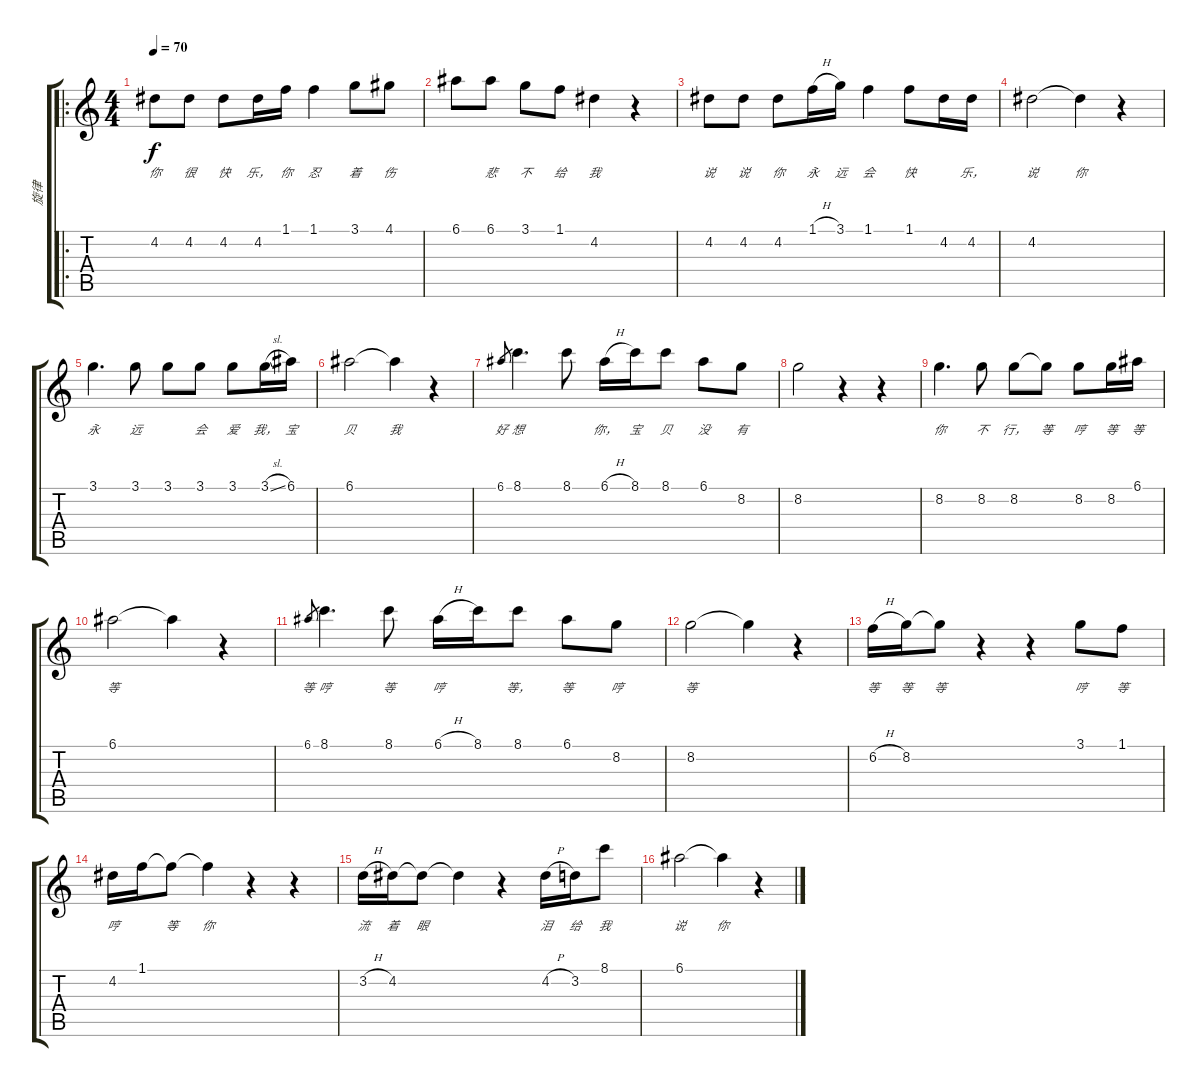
\track ("旋律" "旋律") {instrument acousticguitarnylon}
\staff {score tabs}
\tuning (E4 B3 G3 D3 A2 E2) {hide}
\ro
\ts (4 4)
\tempo 70
\clef g2
\ks c
4.2.8{lyrics (0 "你") lyrics (1 "") lyrics (2 "") lyrics (3 "") lyrics (4 "") dy f} 4.2.8{lyrics (0 "很") lyrics (1 "") lyrics (2 "") lyrics (3 "") lyrics (4 "")} 4.2.8{lyrics (0 "快") lyrics (1 "") lyrics (2 "") lyrics (3 "") lyrics (4 "")} 4.2.16{lyrics (0 "乐，") lyrics (1 "") lyrics (2 "") lyrics (3 "") lyrics (4 "")} 1.1.16{lyrics (0 "你") lyrics (1 "") lyrics (2 "") lyrics (3 "") lyrics (4 "")} 1.1.4{lyrics (0 "忍") lyrics (1 "") lyrics (2 "") lyrics (3 "") lyrics (4 "")} 3.1.8{lyrics (0 "着") lyrics (1 "") lyrics (2 "") lyrics (3 "") lyrics (4 "")} 4.1.8{lyrics (0 "伤") lyrics (1 "") lyrics (2 "") lyrics (3 "") lyrics (4 "")} |
6.1.8{lyrics (0 "") lyrics (1 "") lyrics (2 "") lyrics (3 "") lyrics (4 "")} 6.1.8{lyrics (0 "悲") lyrics (1 "") lyrics (2 "") lyrics (3 "") lyrics (4 "")} 3.1.8{lyrics (0 "不") lyrics (1 "") lyrics (2 "") lyrics (3 "") lyrics (4 "")} 1.1.8{lyrics (0 "给") lyrics (1 "") lyrics (2 "") lyrics (3 "") lyrics (4 "")} 4.2.4{lyrics (0 "我") lyrics (1 "") lyrics (2 "") lyrics (3 "") lyrics (4 "")} r.4 |
4.2.8{lyrics (0 "说") lyrics (1 "") lyrics (2 "") lyrics (3 "") lyrics (4 "")} 4.2.8{lyrics (0 "说") lyrics (1 "") lyrics (2 "") lyrics (3 "") lyrics (4 "")} 4.2.8{lyrics (0 "你") lyrics (1 "") lyrics (2 "") lyrics (3 "") lyrics (4 "")} 1.1{h}.16{lyrics (0 "永") lyrics (1 "") lyrics (2 "") lyrics (3 "") lyrics (4 "")} 3.1.16{lyrics (0 "远") lyrics (1 "") lyrics (2 "") lyrics (3 "") lyrics (4 "")} 1.1.4{lyrics (0 "会") lyrics (1 "") lyrics (2 "") lyrics (3 "") lyrics (4 "")} 1.1.8{lyrics (0 "快") lyrics (1 "") lyrics (2 "") lyrics (3 "") lyrics (4 "")} 4.2.16{lyrics (0 "") lyrics (1 "") lyrics (2 "") lyrics (3 "") lyrics (4 "")} 4.2.16{lyrics (0 "乐，") lyrics (1 "") lyrics (2 "") lyrics (3 "") lyrics (4 "")} |
4.2.2{lyrics (0 "说") lyrics (1 "") lyrics (2 "") lyrics (3 "") lyrics (4 "")} 4.2{t}.4{lyrics (0 "你") lyrics (1 "") lyrics (2 "") lyrics (3 "") lyrics (4 "")} r.4 |
3.1.4{d lyrics (0 "永") lyrics (1 "") lyrics (2 "") lyrics (3 "") lyrics (4 "")} 3.1.8{lyrics (0 "远") lyrics (1 "") lyrics (2 "") lyrics (3 "") lyrics (4 "")} 3.1.8{lyrics (0 "") lyrics (1 "") lyrics (2 "") lyrics (3 "") lyrics (4 "")} 3.1.8{lyrics (0 "会") lyrics (1 "") lyrics (2 "") lyrics (3 "") lyrics (4 "")} 3.1.8{lyrics (0 "爱") lyrics (1 "") lyrics (2 "") lyrics (3 "") lyrics (4 "")} 3.1{sl}.16{lyrics (0 "我，") lyrics (1 "") lyrics (2 "") lyrics (3 "") lyrics (4 "")} 6.1.16{lyrics (0 "宝") lyrics (1 "") lyrics (2 "") lyrics (3 "") lyrics (4 "")} |
6.1.2{lyrics (0 "贝") lyrics (1 "") lyrics (2 "") lyrics (3 "") lyrics (4 "")} 6.1{t}.4{lyrics (0 "我") lyrics (1 "") lyrics (2 "") lyrics (3 "") lyrics (4 "")} r.4 |
6.1.8{lyrics (0 "好") lyrics (1 "") lyrics (2 "") lyrics (3 "") lyrics (4 "") gr} 8.1.4{d lyrics (0 "想") lyrics (1 "") lyrics (2 "") lyrics (3 "") lyrics (4 "")} 8.1.8{lyrics (0 "") lyrics (1 "") lyrics (2 "") lyrics (3 "") lyrics (4 "")} 6.1{h}.16{lyrics (0 "你，") lyrics (1 "") lyrics (2 "") lyrics (3 "") lyrics (4 "")} 8.1.16{lyrics (0 "宝") lyrics (1 "") lyrics (2 "") lyrics (3 "") lyrics (4 "")} 8.1.8{lyrics (0 "贝") lyrics (1 "") lyrics (2 "") lyrics (3 "") lyrics (4 "")} 6.1.8{lyrics (0 "没") lyrics (1 "") lyrics (2 "") lyrics (3 "") lyrics (4 "")} 8.2.8{lyrics (0 "有") lyrics (1 "") lyrics (2 "") lyrics (3 "") lyrics (4 "")} |
8.2.2{lyrics (0 "") lyrics (1 "") lyrics (2 "") lyrics (3 "") lyrics (4 "")} r.4 r.4 |
8.2.4{d lyrics (0 "你") lyrics (1 "") lyrics (2 "") lyrics (3 "") lyrics (4 "")} 8.2.8{lyrics (0 "不") lyrics (1 "") lyrics (2 "") lyrics (3 "") lyrics (4 "")} 8.2.8{lyrics (0 "行，") lyrics (1 "") lyrics (2 "") lyrics (3 "") lyrics (4 "")} 8.2{t}.8{lyrics (0 "等") lyrics (1 "") lyrics (2 "") lyrics (3 "") lyrics (4 "")} 8.2.8{lyrics (0 "哼") lyrics (1 "") lyrics (2 "") lyrics (3 "") lyrics (4 "")} 8.2.16{lyrics (0 "等") lyrics (1 "") lyrics (2 "") lyrics (3 "") lyrics (4 "")} 6.1.16{lyrics (0 "等") lyrics (1 "") lyrics (2 "") lyrics (3 "") lyrics (4 "")} |
6.1.2{lyrics (0 "等") lyrics (1 "") lyrics (2 "") lyrics (3 "") lyrics (4 "")} 6.1{t}.4{lyrics (0 "") lyrics (1 "") lyrics (2 "") lyrics (3 "") lyrics (4 "")} r.4 |
6.1.8{lyrics (0 "等") lyrics (1 "") lyrics (2 "") lyrics (3 "") lyrics (4 "") gr} 8.1.4{d lyrics (0 "哼") lyrics (1 "") lyrics (2 "") lyrics (3 "") lyrics (4 "")} 8.1.8{lyrics (0 "等") lyrics (1 "") lyrics (2 "") lyrics (3 "") lyrics (4 "")} 6.1{h}.16{lyrics (0 "哼") lyrics (1 "") lyrics (2 "") lyrics (3 "") lyrics (4 "")} 8.1.16{lyrics (0 "") lyrics (1 "") lyrics (2 "") lyrics (3 "") lyrics (4 "")} 8.1.8{lyrics (0 "等，") lyrics (1 "") lyrics (2 "") lyrics (3 "") lyrics (4 "")} 6.1.8{lyrics (0 "等") lyrics (1 "") lyrics (2 "") lyrics (3 "") lyrics (4 "")} 8.2.8{lyrics (0 "哼") lyrics (1 "") lyrics (2 "") lyrics (3 "") lyrics (4 "")} |
8.2.2{lyrics (0 "等") lyrics (1 "") lyrics (2 "") lyrics (3 "") lyrics (4 "")} 8.2{t}.4{lyrics (0 "") lyrics (1 "") lyrics (2 "") lyrics (3 "") lyrics (4 "")} r.4 |
6.2{h}.16{lyrics (0 "等") lyrics (1 "") lyrics (2 "") lyrics (3 "") lyrics (4 "")} 8.2.16{lyrics (0 "等") lyrics (1 "") lyrics (2 "") lyrics (3 "") lyrics (4 "")} 8.2{t}.8{lyrics (0 "等") lyrics (1 "") lyrics (2 "") lyrics (3 "") lyrics (4 "")} r.4 r.4 3.1.8{lyrics (0 "哼") lyrics (1 "") lyrics (2 "") lyrics (3 "") lyrics (4 "")} 1.1.8{lyrics (0 "等") lyrics (1 "") lyrics (2 "") lyrics (3 "") lyrics (4 "")} |
4.2.16{lyrics (0 "哼") lyrics (1 "") lyrics (2 "") lyrics (3 "") lyrics (4 "")} 1.1.16{lyrics (0 "") lyrics (1 "") lyrics (2 "") lyrics (3 "") lyrics (4 "")} 1.1{t}.8{lyrics (0 "等") lyrics (1 "") lyrics (2 "") lyrics (3 "") lyrics (4 "")} 1.1{t}.4{lyrics (0 "你") lyrics (1 "") lyrics (2 "") lyrics (3 "") lyrics (4 "")} r.4 r.4 |
3.2{h}.16{lyrics (0 "流") lyrics (1 "") lyrics (2 "") lyrics (3 "") lyrics (4 "")} 4.2.16{lyrics (0 "着") lyrics (1 "") lyrics (2 "") lyrics (3 "") lyrics (4 "")} 4.2{t}.8{lyrics (0 "眼") lyrics (1 "") lyrics (2 "") lyrics (3 "") lyrics (4 "")} 4.2{t}.4{lyrics (0 "") lyrics (1 "") lyrics (2 "") lyrics (3 "") lyrics (4 "")} r.4 4.2{h}.16{lyrics (0 "泪") lyrics (1 "") lyrics (2 "") lyrics (3 "") lyrics (4 "")} 3.2.16{lyrics (0 "给") lyrics (1 "") lyrics (2 "") lyrics (3 "") lyrics (4 "")} 8.1.8{lyrics (0 "我") lyrics (1 "") lyrics (2 "") lyrics (3 "") lyrics (4 "")} |
6.1.2{lyrics (0 "说") lyrics (1 "") lyrics (2 "") lyrics (3 "") lyrics (4 "")} 6.1{t}.4{lyrics (0 "你") lyrics (1 "") lyrics (2 "") lyrics (3 "") lyrics (4 "")} r.4
